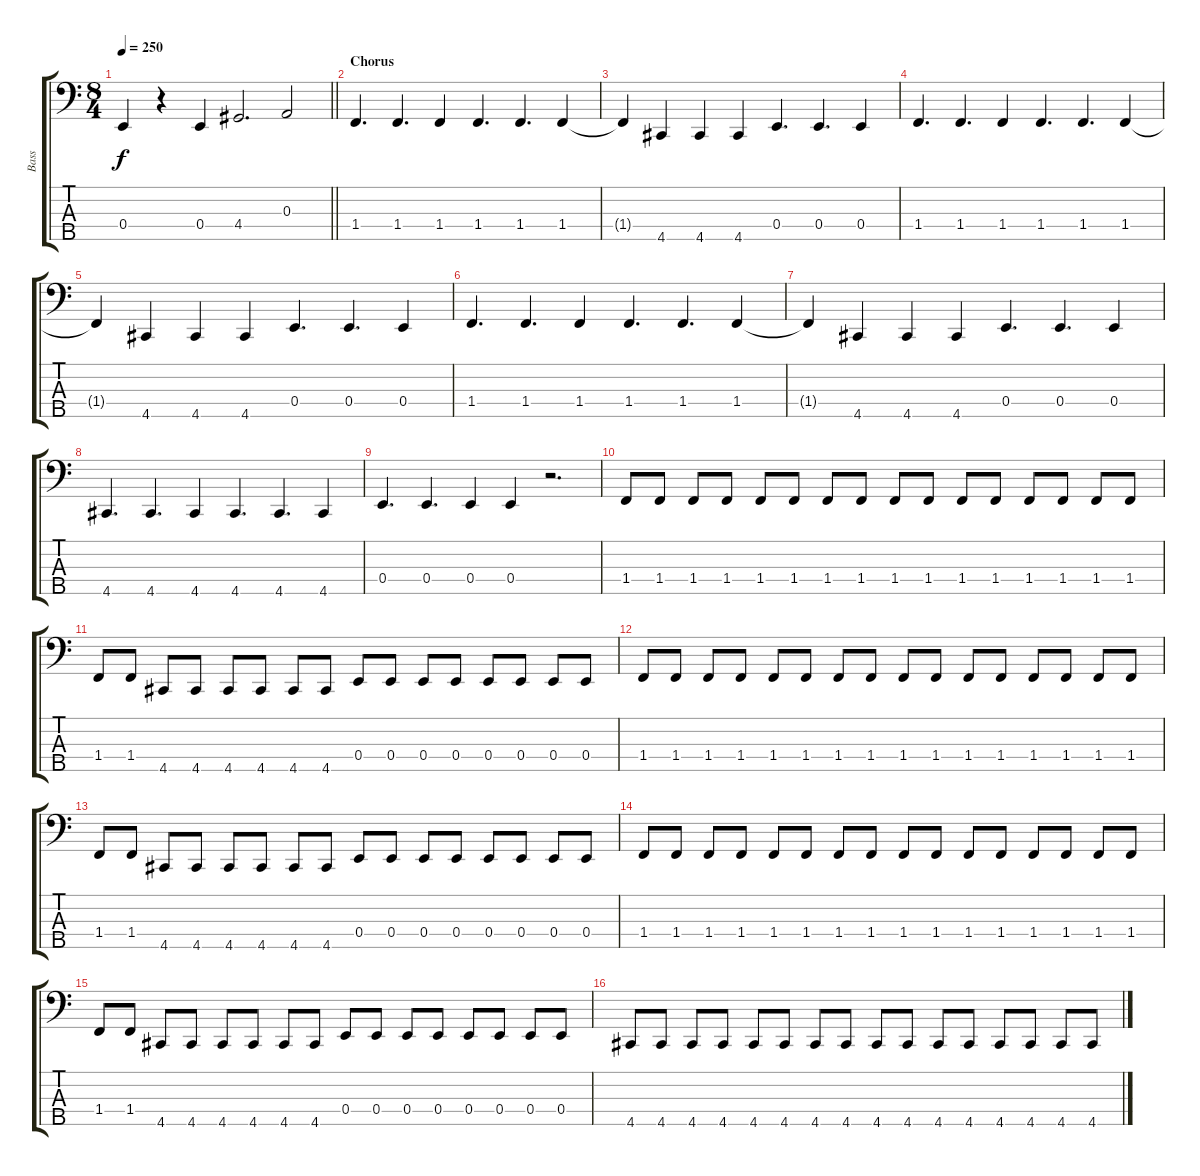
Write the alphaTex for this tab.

\track ("Bass" "Bass") {instrument electricbasspick}
\staff {score tabs}
\tuning (G2 D2 A1 E1 A0) {hide}
\ts (8 4)
\tempo 250
\clef f4
\barLineRight lightlight
\ks c
0.4.4{dy f} r.4 0.4.4 4.4.2{d} 0.3.2 |
\section ("" "Chorus")
1.4.4{d} 1.4.4{d} 1.4.4 1.4.4{d} 1.4.4{d} 1.4.4 |
1.4{t}.4 4.5.4 4.5.4 4.5.4 0.4.4{d} 0.4.4{d} 0.4.4 |
1.4.4{d} 1.4.4{d} 1.4.4 1.4.4{d} 1.4.4{d} 1.4.4 |
1.4{t}.4 4.5.4 4.5.4 4.5.4 0.4.4{d} 0.4.4{d} 0.4.4 |
1.4.4{d} 1.4.4{d} 1.4.4 1.4.4{d} 1.4.4{d} 1.4.4 |
1.4{t}.4 4.5.4 4.5.4 4.5.4 0.4.4{d} 0.4.4{d} 0.4.4 |
4.5.4{d} 4.5.4{d} 4.5.4 4.5.4{d} 4.5.4{d} 4.5.4 |
0.4.4{d} 0.4.4{d} 0.4.4 0.4.4 r.2{d} |
1.4.8 1.4.8 1.4.8 1.4.8 1.4.8 1.4.8 1.4.8 1.4.8 1.4.8 1.4.8 1.4.8 1.4.8 1.4.8 1.4.8 1.4.8 1.4.8 |
1.4.8 1.4.8 4.5.8 4.5.8 4.5.8 4.5.8 4.5.8 4.5.8 0.4.8 0.4.8 0.4.8 0.4.8 0.4.8 0.4.8 0.4.8 0.4.8 |
1.4.8 1.4.8 1.4.8 1.4.8 1.4.8 1.4.8 1.4.8 1.4.8 1.4.8 1.4.8 1.4.8 1.4.8 1.4.8 1.4.8 1.4.8 1.4.8 |
1.4.8 1.4.8 4.5.8 4.5.8 4.5.8 4.5.8 4.5.8 4.5.8 0.4.8 0.4.8 0.4.8 0.4.8 0.4.8 0.4.8 0.4.8 0.4.8 |
1.4.8 1.4.8 1.4.8 1.4.8 1.4.8 1.4.8 1.4.8 1.4.8 1.4.8 1.4.8 1.4.8 1.4.8 1.4.8 1.4.8 1.4.8 1.4.8 |
1.4.8 1.4.8 4.5.8 4.5.8 4.5.8 4.5.8 4.5.8 4.5.8 0.4.8 0.4.8 0.4.8 0.4.8 0.4.8 0.4.8 0.4.8 0.4.8 |
4.5.8 4.5.8 4.5.8 4.5.8 4.5.8 4.5.8 4.5.8 4.5.8 4.5.8 4.5.8 4.5.8 4.5.8 4.5.8 4.5.8 4.5.8 4.5.8
